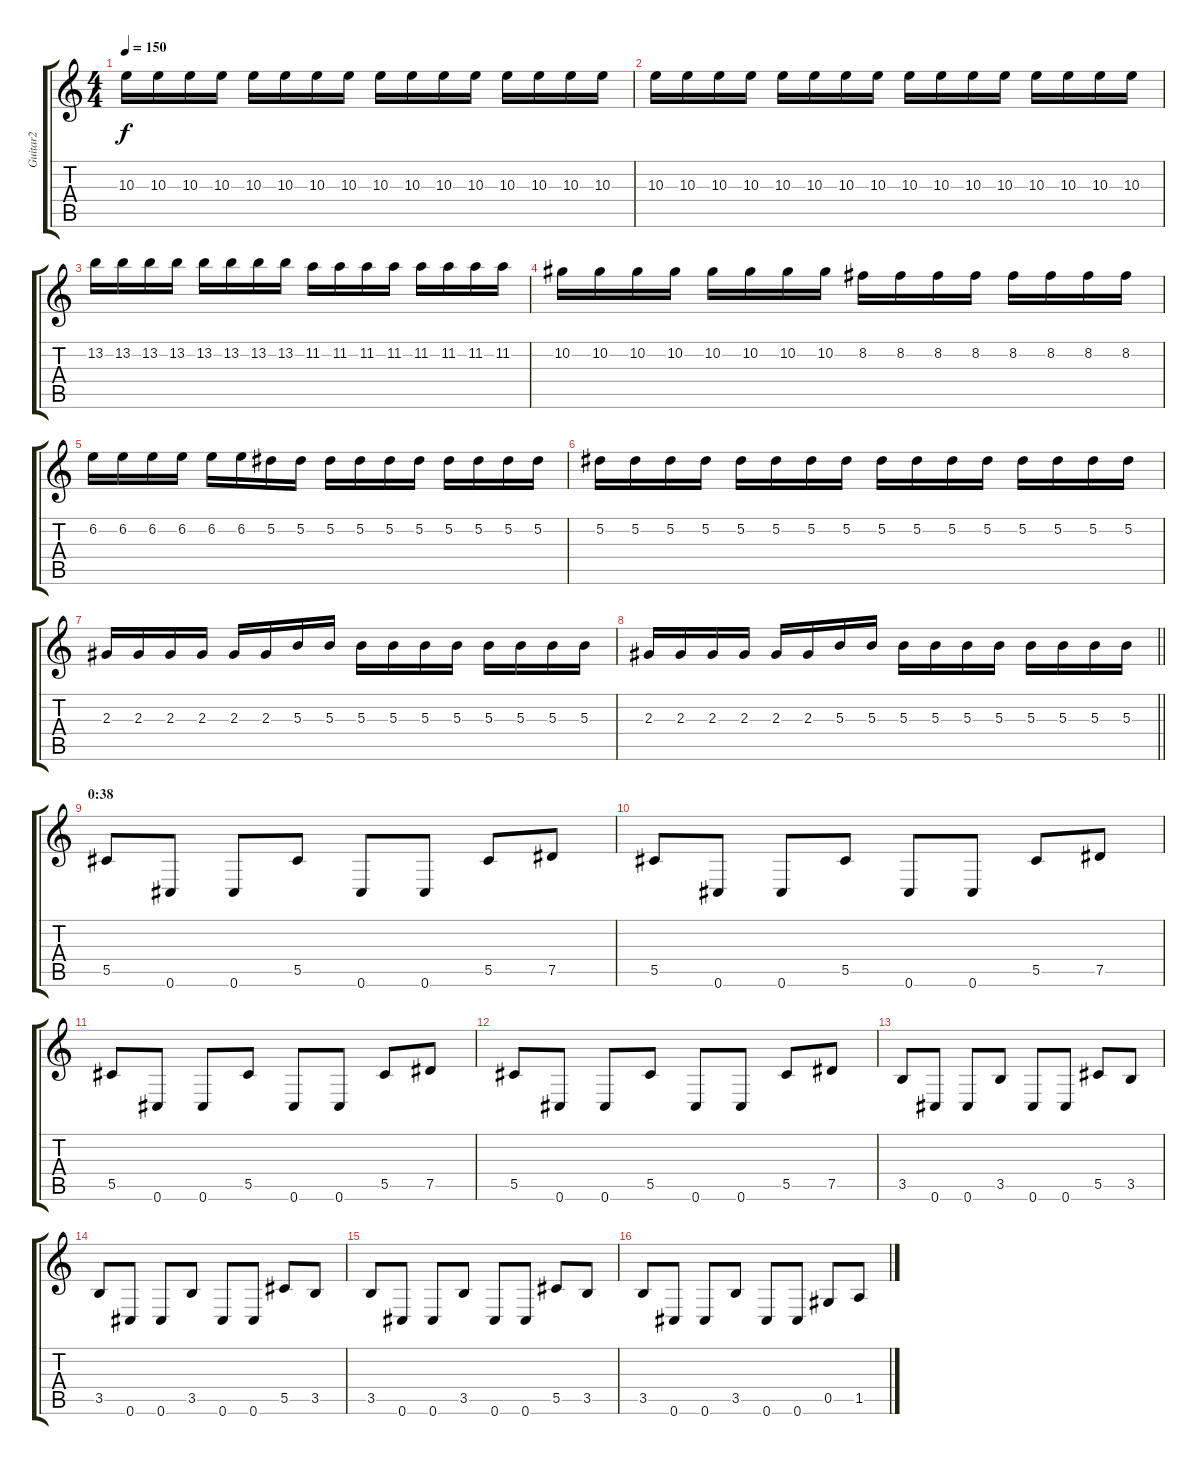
\track ("Guitar2" "Guitar2") {instrument distortionguitar}
\staff {score tabs}
\tuning (Eb4 Bb3 Gb3 Db3 Ab2 Db2) {hide}
\ts (4 4)
\tempo 150
\clef g2
\ks c
10.3.16{dy f} 10.3.16 10.3.16 10.3.16 10.3.16 10.3.16 10.3.16 10.3.16 10.3.16 10.3.16 10.3.16 10.3.16 10.3.16 10.3.16 10.3.16 10.3.16 |
10.3.16 10.3.16 10.3.16 10.3.16 10.3.16 10.3.16 10.3.16 10.3.16 10.3.16 10.3.16 10.3.16 10.3.16 10.3.16 10.3.16 10.3.16 10.3.16 |
13.2.16 13.2.16 13.2.16 13.2.16 13.2.16 13.2.16 13.2.16 13.2.16 11.2.16 11.2.16 11.2.16 11.2.16 11.2.16 11.2.16 11.2.16 11.2.16 |
10.2.16 10.2.16 10.2.16 10.2.16 10.2.16 10.2.16 10.2.16 10.2.16 8.2.16 8.2.16 8.2.16 8.2.16 8.2.16 8.2.16 8.2.16 8.2.16 |
6.2.16 6.2.16 6.2.16 6.2.16 6.2.16 6.2.16 5.2.16 5.2.16 5.2.16 5.2.16 5.2.16 5.2.16 5.2.16 5.2.16 5.2.16 5.2.16 |
5.2.16 5.2.16 5.2.16 5.2.16 5.2.16 5.2.16 5.2.16 5.2.16 5.2.16 5.2.16 5.2.16 5.2.16 5.2.16 5.2.16 5.2.16 5.2.16 |
2.3.16 2.3.16 2.3.16 2.3.16 2.3.16 2.3.16 5.3.16 5.3.16 5.3.16 5.3.16 5.3.16 5.3.16 5.3.16 5.3.16 5.3.16 5.3.16 |
\barLineRight lightlight
2.3.16 2.3.16 2.3.16 2.3.16 2.3.16 2.3.16 5.3.16 5.3.16 5.3.16 5.3.16 5.3.16 5.3.16 5.3.16 5.3.16 5.3.16 5.3.16 |
\section ("" "0:38")
5.5.8 0.6.8 0.6.8 5.5.8 0.6.8 0.6.8 5.5.8 7.5.8 |
5.5.8 0.6.8 0.6.8 5.5.8 0.6.8 0.6.8 5.5.8 7.5.8 |
5.5.8 0.6.8 0.6.8 5.5.8 0.6.8 0.6.8 5.5.8 7.5.8 |
5.5.8 0.6.8 0.6.8 5.5.8 0.6.8 0.6.8 5.5.8 7.5.8 |
3.5.8 0.6.8 0.6.8 3.5.8 0.6.8 0.6.8 5.5.8 3.5.8 |
3.5.8 0.6.8 0.6.8 3.5.8 0.6.8 0.6.8 5.5.8 3.5.8 |
3.5.8 0.6.8 0.6.8 3.5.8 0.6.8 0.6.8 5.5.8 3.5.8 |
3.5.8 0.6.8 0.6.8 3.5.8 0.6.8 0.6.8 0.5.8 1.5.8
